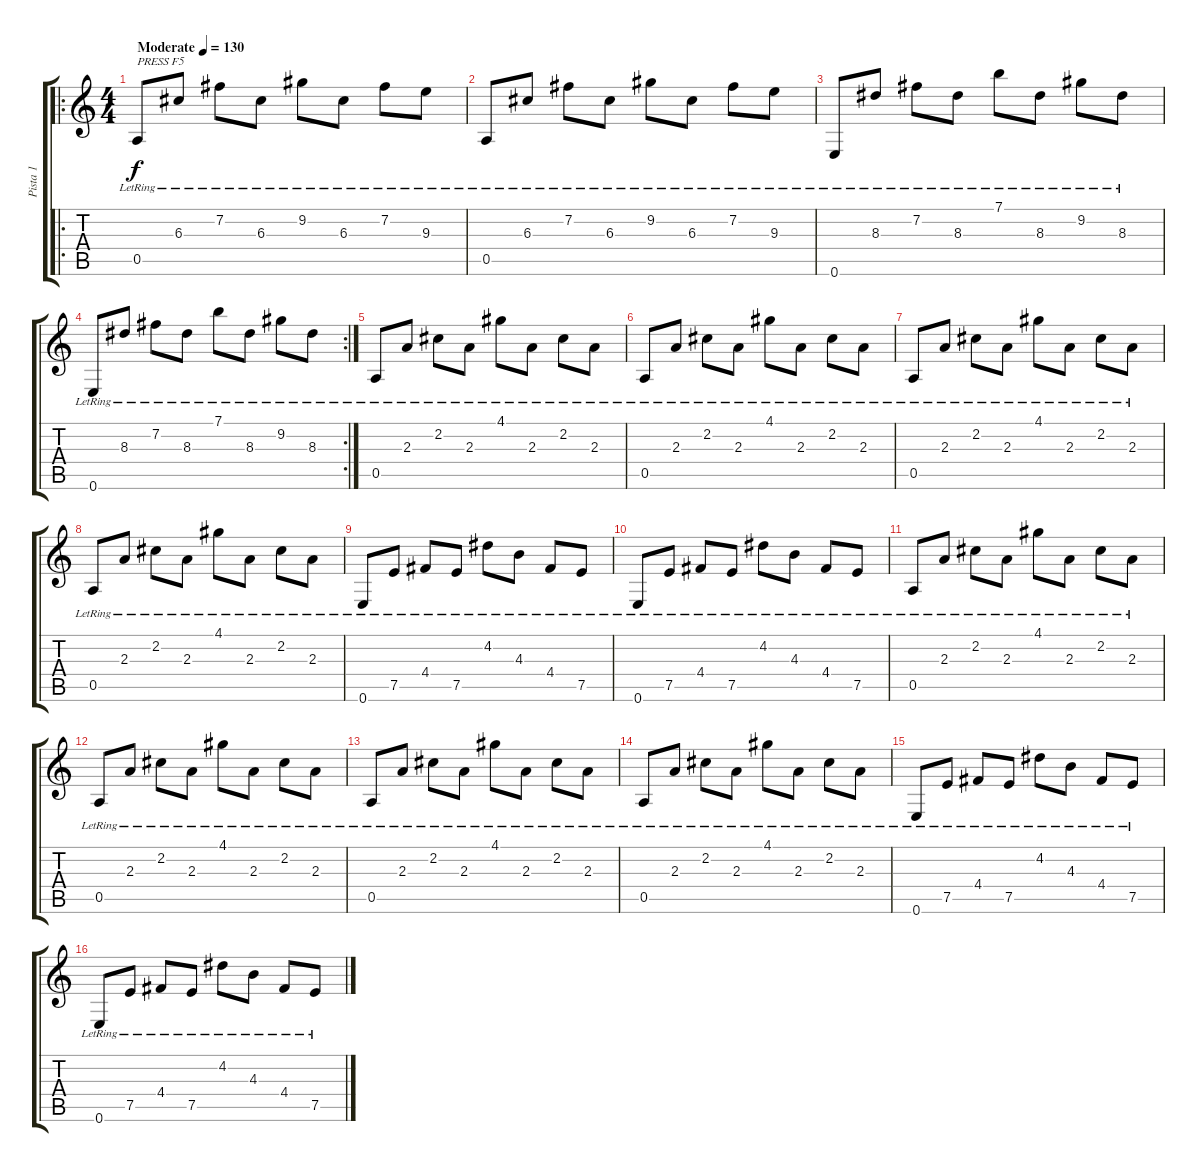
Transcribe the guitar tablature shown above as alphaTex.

\track ("Pista 1" "Pista 1") {instrument acousticguitarsteel}
\staff {score tabs}
\tuning (E4 B3 G3 D3 A2 E2) {hide}
\ro
\ts (4 4)
\tempo (130 "Moderate")
\clef g2
\ks c
0.5{lr}.8{txt "PRESS F5" dy f instrument acousticguitarsteel} 6.3{lr}.8 7.2{lr}.8 6.3{lr}.8 9.2{lr}.8 6.3{lr}.8 7.2{lr}.8 9.3{lr}.8 |
0.5{lr}.8 6.3{lr}.8 7.2{lr}.8 6.3{lr}.8 9.2{lr}.8 6.3{lr}.8 7.2{lr}.8 9.3{lr}.8 |
0.6{lr}.8 8.3{lr}.8 7.2{lr}.8 8.3{lr}.8 7.1{lr}.8 8.3{lr}.8 9.2{lr}.8 8.3{lr}.8 |
\rc 2
0.6{lr}.8 8.3{lr}.8 7.2{lr}.8 8.3{lr}.8 7.1{lr}.8 8.3{lr}.8 9.2{lr}.8 8.3{lr}.8 |
0.5{lr}.8 2.3{lr}.8 2.2{lr}.8 2.3{lr}.8 4.1{lr}.8 2.3{lr}.8 2.2{lr}.8 2.3{lr}.8 |
0.5{lr}.8 2.3{lr}.8 2.2{lr}.8 2.3{lr}.8 4.1{lr}.8 2.3{lr}.8 2.2{lr}.8 2.3{lr}.8 |
0.5{lr}.8 2.3{lr}.8 2.2{lr}.8 2.3{lr}.8 4.1{lr}.8 2.3{lr}.8 2.2{lr}.8 2.3{lr}.8 |
0.5{lr}.8 2.3{lr}.8 2.2{lr}.8 2.3{lr}.8 4.1{lr}.8 2.3{lr}.8 2.2{lr}.8 2.3{lr}.8 |
0.6{lr}.8 7.5{lr}.8 4.4{lr}.8 7.5{lr}.8 4.2{lr}.8 4.3{lr}.8 4.4{lr}.8 7.5{lr}.8 |
0.6{lr}.8 7.5{lr}.8 4.4{lr}.8 7.5{lr}.8 4.2{lr}.8 4.3{lr}.8 4.4{lr}.8 7.5{lr}.8 |
0.5{lr}.8 2.3{lr}.8 2.2{lr}.8 2.3{lr}.8 4.1{lr}.8 2.3{lr}.8 2.2{lr}.8 2.3{lr}.8 |
0.5{lr}.8 2.3{lr}.8 2.2{lr}.8 2.3{lr}.8 4.1{lr}.8 2.3{lr}.8 2.2{lr}.8 2.3{lr}.8 |
0.5{lr}.8 2.3{lr}.8 2.2{lr}.8 2.3{lr}.8 4.1{lr}.8 2.3{lr}.8 2.2{lr}.8 2.3{lr}.8 |
0.5{lr}.8 2.3{lr}.8 2.2{lr}.8 2.3{lr}.8 4.1{lr}.8 2.3{lr}.8 2.2{lr}.8 2.3{lr}.8 |
0.6{lr}.8 7.5{lr}.8 4.4{lr}.8 7.5{lr}.8 4.2{lr}.8 4.3{lr}.8 4.4{lr}.8 7.5{lr}.8 |
0.6{lr}.8 7.5{lr}.8 4.4{lr}.8 7.5{lr}.8 4.2{lr}.8 4.3{lr}.8 4.4{lr}.8 7.5{lr}.8
